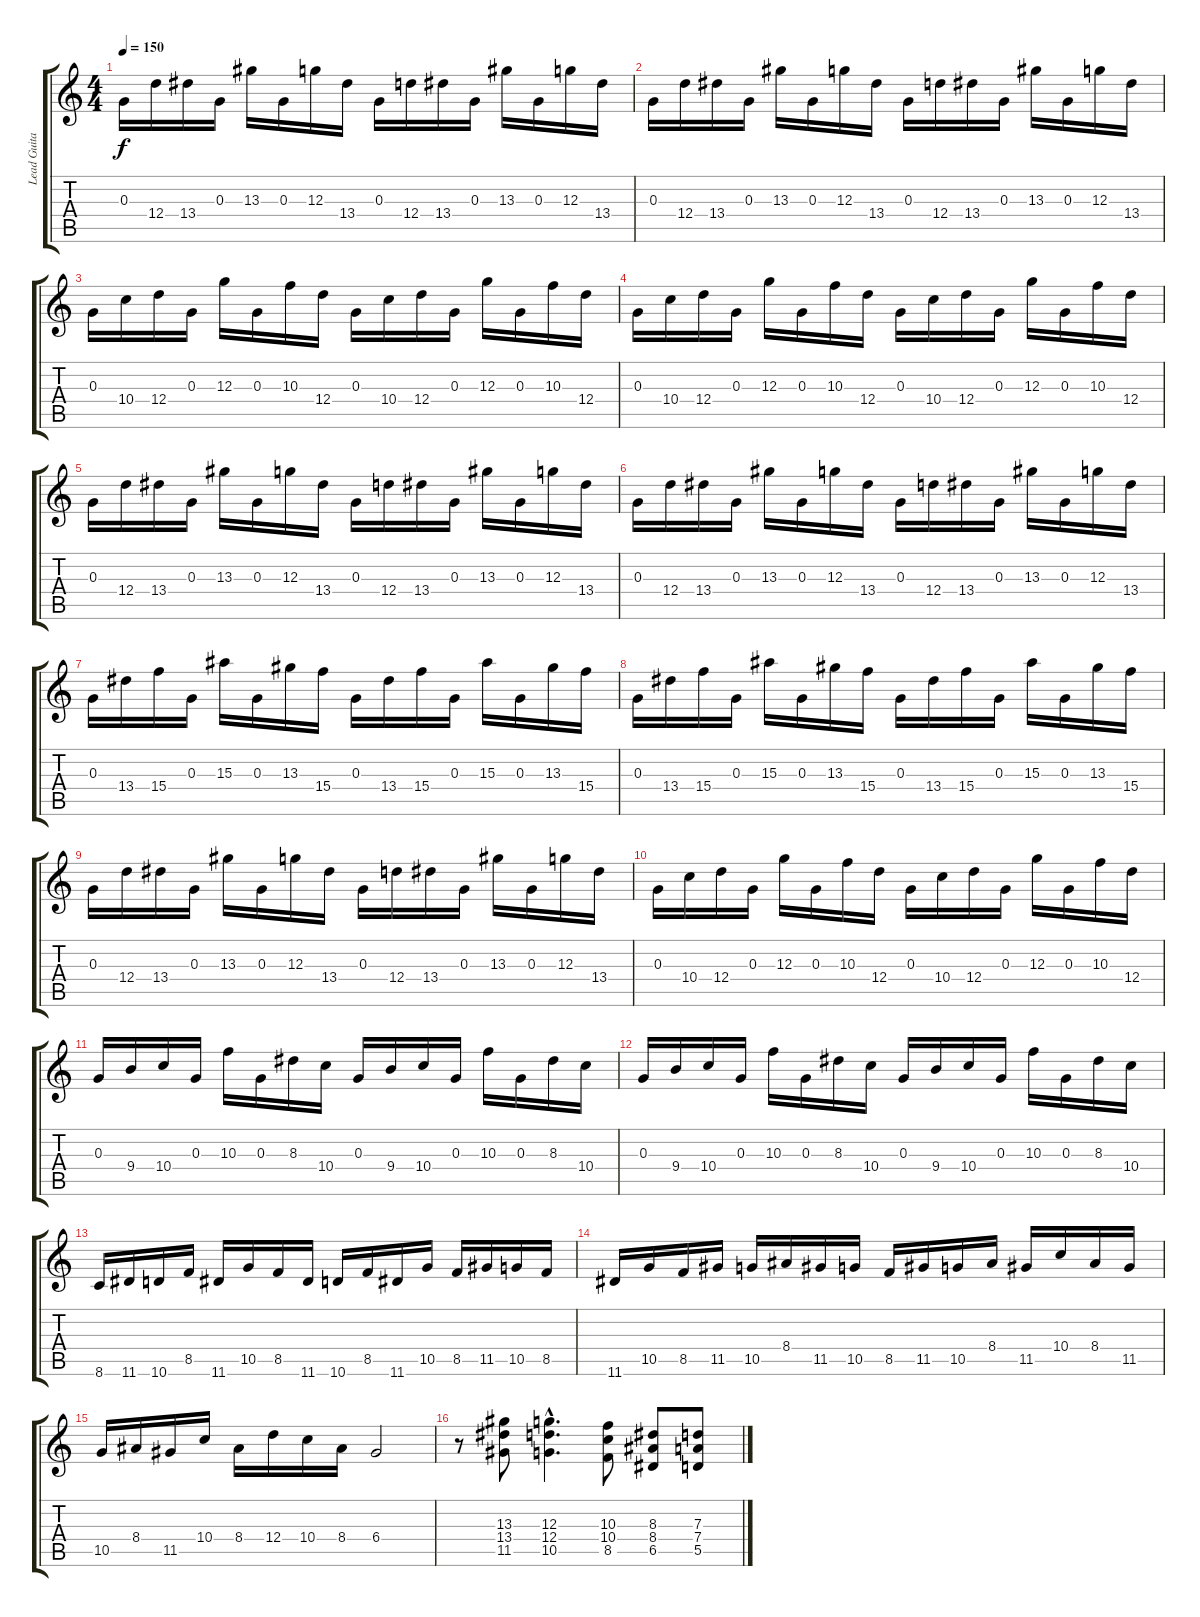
\track ("Lead Guitar (P.Rondat)" "Lead Guita") {instrument overdrivenguitar}
\staff {score tabs}
\tuning (E4 B3 G3 D3 A2 E2) {hide}
\ts (4 4)
\tempo 150
\clef g2
\ks c
0.3.16{dy f instrument overdrivenguitar} 12.4.16 13.4.16 0.3.16 13.3.16 0.3.16 12.3.16 13.4.16 0.3.16 12.4.16 13.4.16 0.3.16 13.3.16 0.3.16 12.3.16 13.4.16 |
0.3.16 12.4.16 13.4.16 0.3.16 13.3.16 0.3.16 12.3.16 13.4.16 0.3.16 12.4.16 13.4.16 0.3.16 13.3.16 0.3.16 12.3.16 13.4.16 |
0.3.16 10.4.16 12.4.16 0.3.16 12.3.16 0.3.16 10.3.16 12.4.16 0.3.16 10.4.16 12.4.16 0.3.16 12.3.16 0.3.16 10.3.16 12.4.16 |
0.3.16 10.4.16 12.4.16 0.3.16 12.3.16 0.3.16 10.3.16 12.4.16 0.3.16 10.4.16 12.4.16 0.3.16 12.3.16 0.3.16 10.3.16 12.4.16 |
0.3.16 12.4.16 13.4.16 0.3.16 13.3.16 0.3.16 12.3.16 13.4.16 0.3.16 12.4.16 13.4.16 0.3.16 13.3.16 0.3.16 12.3.16 13.4.16 |
0.3.16 12.4.16 13.4.16 0.3.16 13.3.16 0.3.16 12.3.16 13.4.16 0.3.16 12.4.16 13.4.16 0.3.16 13.3.16 0.3.16 12.3.16 13.4.16 |
0.3.16 13.4.16 15.4.16 0.3.16 15.3.16 0.3.16 13.3.16 15.4.16 0.3.16 13.4.16 15.4.16 0.3.16 15.3.16 0.3.16 13.3.16 15.4.16 |
0.3.16 13.4.16 15.4.16 0.3.16 15.3.16 0.3.16 13.3.16 15.4.16 0.3.16 13.4.16 15.4.16 0.3.16 15.3.16 0.3.16 13.3.16 15.4.16 |
0.3.16 12.4.16 13.4.16 0.3.16 13.3.16 0.3.16 12.3.16 13.4.16 0.3.16 12.4.16 13.4.16 0.3.16 13.3.16 0.3.16 12.3.16 13.4.16 |
0.3.16 10.4.16 12.4.16 0.3.16 12.3.16 0.3.16 10.3.16 12.4.16 0.3.16 10.4.16 12.4.16 0.3.16 12.3.16 0.3.16 10.3.16 12.4.16 |
0.3.16 9.4.16 10.4.16 0.3.16 10.3.16 0.3.16 8.3.16 10.4.16 0.3.16 9.4.16 10.4.16 0.3.16 10.3.16 0.3.16 8.3.16 10.4.16 |
0.3.16 9.4.16 10.4.16 0.3.16 10.3.16 0.3.16 8.3.16 10.4.16 0.3.16 9.4.16 10.4.16 0.3.16 10.3.16 0.3.16 8.3.16 10.4.16 |
8.6.16 11.6.16 10.6.16 8.5.16 11.6.16 10.5.16 8.5.16 11.6.16 10.6.16 8.5.16 11.6.16 10.5.16 8.5.16 11.5.16 10.5.16 8.5.16 |
11.6.16 10.5.16 8.5.16 11.5.16 10.5.16 8.4.16 11.5.16 10.5.16 8.5.16 11.5.16 10.5.16 8.4.16 11.5.16 10.4.16 8.4.16 11.5.16 |
10.5.16 8.4.16 11.5.16 10.4.16 8.4.16 12.4.16 10.4.16 8.4.16 6.4.2 |
r.8 (13.3 13.4 11.5).8 (12.3{hac} 12.4{hac} 10.5{hac}).4{d} (10.3 10.4 8.5).8 (8.3 8.4 6.5).8 (7.3 7.4 5.5).8
